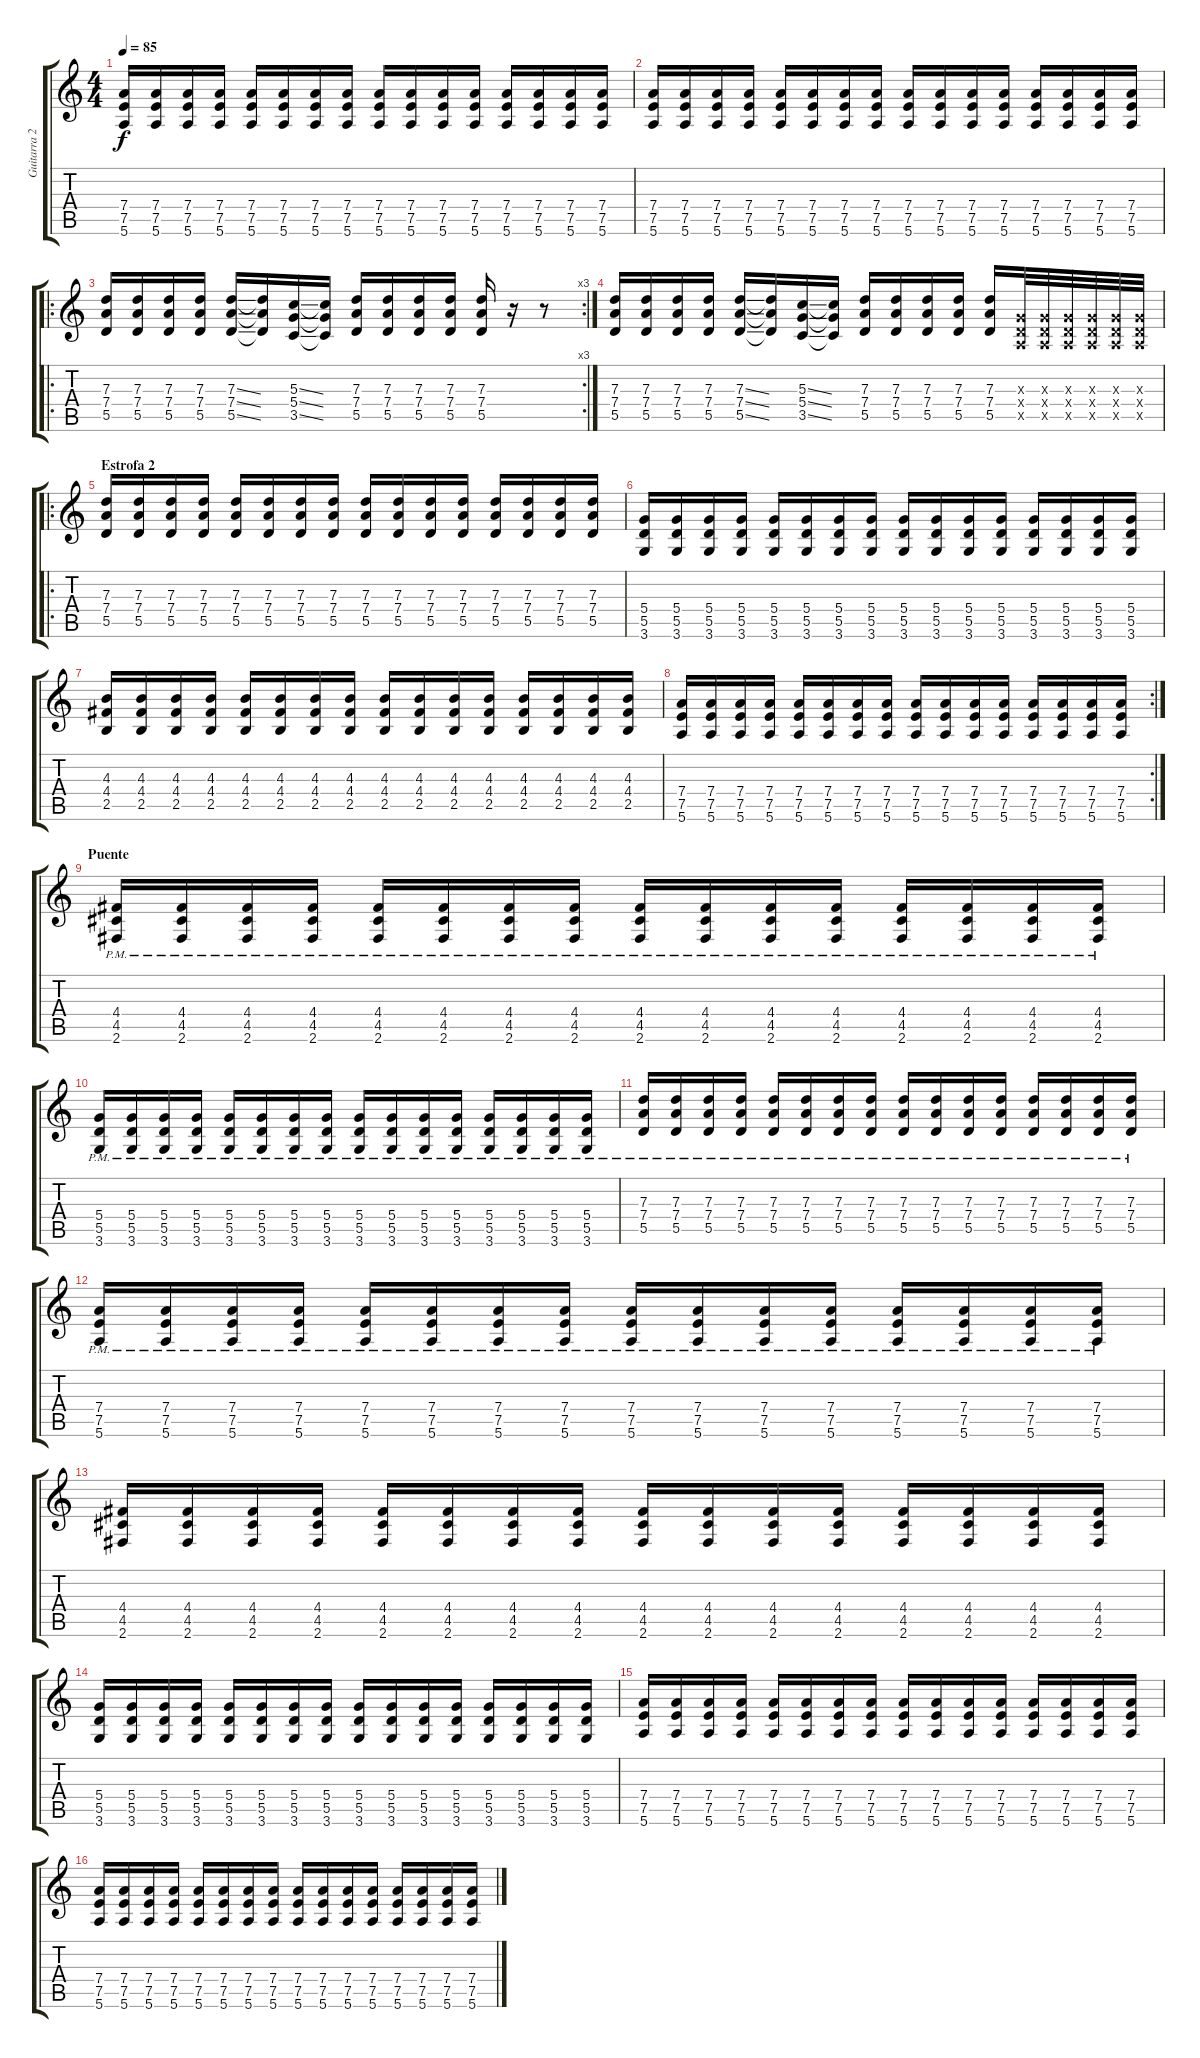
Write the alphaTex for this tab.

\track ("Guitarra 2" "Guitarra 2") {instrument distortionguitar}
\staff {score tabs}
\tuning (E4 B3 G3 D3 A2 E2) {hide}
\ts (4 4)
\tempo 85
\clef g2
\ks c
(7.4 7.5 5.6).16{dy f} (7.4 7.5 5.6).16 (7.4 7.5 5.6).16 (7.4 7.5 5.6).16 (7.4 7.5 5.6).16 (7.4 7.5 5.6).16 (7.4 7.5 5.6).16 (7.4 7.5 5.6).16 (7.4 7.5 5.6).16 (7.4 7.5 5.6).16 (7.4 7.5 5.6).16 (7.4 7.5 5.6).16 (7.4 7.5 5.6).16 (7.4 7.5 5.6).16 (7.4 7.5 5.6).16 (7.4 7.5 5.6).16 |
(7.4 7.5 5.6).16 (7.4 7.5 5.6).16 (7.4 7.5 5.6).16 (7.4 7.5 5.6).16 (7.4 7.5 5.6).16 (7.4 7.5 5.6).16 (7.4 7.5 5.6).16 (7.4 7.5 5.6).16 (7.4 7.5 5.6).16 (7.4 7.5 5.6).16 (7.4 7.5 5.6).16 (7.4 7.5 5.6).16 (7.4 7.5 5.6).16 (7.4 7.5 5.6).16 (7.4 7.5 5.6).16 (7.4 7.5 5.6).16 |
\ro
\rc 3
(7.3 7.4 5.5).16 (7.3 7.4 5.5).16 (7.3 7.4 5.5).16 (7.3 7.4 5.5).16 (7.3{ss} 7.4{ss} 5.5{ss}).16 (7.3{t} 7.4{t} 5.5{t}).16 (5.3{ss} 5.4{ss} 3.5{ss}).16 (5.3{t} 5.4{t} 3.5{t}).16 (7.3 7.4 5.5).16 (7.3 7.4 5.5).16 (7.3 7.4 5.5).16 (7.3 7.4 5.5).16 (7.3 7.4 5.5).16 r.16 r.8 |
(7.3 7.4 5.5).16 (7.3 7.4 5.5).16 (7.3 7.4 5.5).16 (7.3 7.4 5.5).16 (7.3{ss} 7.4{ss} 5.5{ss}).16 (7.3{t} 7.4{t} 5.5{t}).16 (5.3{ss} 5.4{ss} 3.5{ss}).16 (5.3{t} 5.4{t} 3.5{t}).16 (7.3 7.4 5.5).16 (7.3 7.4 5.5).16 (7.3 7.4 5.5).16 (7.3 7.4 5.5).16 (7.3 7.4 5.5).16 (0.3{x} 0.4{x} 0.5{x}).32 (0.3{x} 0.4{x} 0.5{x}).32 (0.3{x} 0.4{x} 0.5{x}).32 (0.3{x} 0.4{x} 0.5{x}).32 (0.3{x} 0.4{x} 0.5{x}).32 (0.3{x} 0.4{x} 0.5{x}).32 |
\ro
\section ("" "Estrofa 2")
(7.3 7.4 5.5).16 (7.3 7.4 5.5).16 (7.3 7.4 5.5).16 (7.3 7.4 5.5).16 (7.3 7.4 5.5).16 (7.3 7.4 5.5).16 (7.3 7.4 5.5).16 (7.3 7.4 5.5).16 (7.3 7.4 5.5).16 (7.3 7.4 5.5).16 (7.3 7.4 5.5).16 (7.3 7.4 5.5).16 (7.3 7.4 5.5).16 (7.3 7.4 5.5).16 (7.3 7.4 5.5).16 (7.3 7.4 5.5).16 |
(5.4 5.5 3.6).16 (5.4 5.5 3.6).16 (5.4 5.5 3.6).16 (5.4 5.5 3.6).16 (5.4 5.5 3.6).16 (5.4 5.5 3.6).16 (5.4 5.5 3.6).16 (5.4 5.5 3.6).16 (5.4 5.5 3.6).16 (5.4 5.5 3.6).16 (5.4 5.5 3.6).16 (5.4 5.5 3.6).16 (5.4 5.5 3.6).16 (5.4 5.5 3.6).16 (5.4 5.5 3.6).16 (5.4 5.5 3.6).16 |
(4.3 4.4 2.5).16 (4.3 4.4 2.5).16 (4.3 4.4 2.5).16 (4.3 4.4 2.5).16 (4.3 4.4 2.5).16 (4.3 4.4 2.5).16 (4.3 4.4 2.5).16 (4.3 4.4 2.5).16 (4.3 4.4 2.5).16 (4.3 4.4 2.5).16 (4.3 4.4 2.5).16 (4.3 4.4 2.5).16 (4.3 4.4 2.5).16 (4.3 4.4 2.5).16 (4.3 4.4 2.5).16 (4.3 4.4 2.5).16 |
\rc 2
(7.4 7.5 5.6).16 (7.4 7.5 5.6).16 (7.4 7.5 5.6).16 (7.4 7.5 5.6).16 (7.4 7.5 5.6).16 (7.4 7.5 5.6).16 (7.4 7.5 5.6).16 (7.4 7.5 5.6).16 (7.4 7.5 5.6).16 (7.4 7.5 5.6).16 (7.4 7.5 5.6).16 (7.4 7.5 5.6).16 (7.4 7.5 5.6).16 (7.4 7.5 5.6).16 (7.4 7.5 5.6).16 (7.4 7.5 5.6).16 |
\section ("" "Puente")
(4.4{pm} 4.5 2.6).16 (4.4{pm} 4.5 2.6).16 (4.4{pm} 4.5 2.6).16 (4.4{pm} 4.5 2.6).16 (4.4{pm} 4.5 2.6).16 (4.4{pm} 4.5 2.6).16 (4.4{pm} 4.5 2.6).16 (4.4{pm} 4.5 2.6).16 (4.4{pm} 4.5 2.6).16 (4.4{pm} 4.5 2.6).16 (4.4{pm} 4.5 2.6).16 (4.4{pm} 4.5 2.6).16 (4.4{pm} 4.5 2.6).16 (4.4{pm} 4.5 2.6).16 (4.4{pm} 4.5 2.6).16 (4.4{pm} 4.5 2.6).16 |
(5.4{pm} 5.5 3.6).16 (5.4{pm} 5.5 3.6).16 (5.4{pm} 5.5 3.6).16 (5.4{pm} 5.5 3.6).16 (5.4{pm} 5.5 3.6).16 (5.4{pm} 5.5 3.6).16 (5.4{pm} 5.5 3.6).16 (5.4{pm} 5.5 3.6).16 (5.4{pm} 5.5 3.6).16 (5.4{pm} 5.5 3.6).16 (5.4{pm} 5.5 3.6).16 (5.4{pm} 5.5 3.6).16 (5.4{pm} 5.5 3.6).16 (5.4{pm} 5.5 3.6).16 (5.4{pm} 5.5 3.6).16 (5.4{pm} 5.5 3.6).16 |
(7.3{pm} 7.4 5.5).16 (7.3{pm} 7.4 5.5).16 (7.3{pm} 7.4 5.5).16 (7.3{pm} 7.4 5.5).16 (7.3{pm} 7.4 5.5).16 (7.3{pm} 7.4 5.5).16 (7.3{pm} 7.4 5.5).16 (7.3{pm} 7.4 5.5).16 (7.3{pm} 7.4 5.5).16 (7.3{pm} 7.4 5.5).16 (7.3{pm} 7.4 5.5).16 (7.3{pm} 7.4 5.5).16 (7.3{pm} 7.4 5.5).16 (7.3{pm} 7.4 5.5).16 (7.3{pm} 7.4 5.5).16 (7.3{pm} 7.4 5.5).16 |
(7.4{pm} 7.5 5.6).16 (7.4{pm} 7.5 5.6).16 (7.4{pm} 7.5 5.6).16 (7.4{pm} 7.5 5.6).16 (7.4{pm} 7.5 5.6).16 (7.4{pm} 7.5 5.6).16 (7.4{pm} 7.5 5.6).16 (7.4{pm} 7.5 5.6).16 (7.4{pm} 7.5 5.6).16 (7.4{pm} 7.5 5.6).16 (7.4{pm} 7.5 5.6).16 (7.4{pm} 7.5 5.6).16 (7.4{pm} 7.5 5.6).16 (7.4{pm} 7.5 5.6).16 (7.4{pm} 7.5 5.6).16 (7.4{pm} 7.5 5.6).16 |
(4.4 4.5 2.6).16 (4.4 4.5 2.6).16 (4.4 4.5 2.6).16 (4.4 4.5 2.6).16 (4.4 4.5 2.6).16 (4.4 4.5 2.6).16 (4.4 4.5 2.6).16 (4.4 4.5 2.6).16 (4.4 4.5 2.6).16 (4.4 4.5 2.6).16 (4.4 4.5 2.6).16 (4.4 4.5 2.6).16 (4.4 4.5 2.6).16 (4.4 4.5 2.6).16 (4.4 4.5 2.6).16 (4.4 4.5 2.6).16 |
(5.4 5.5 3.6).16 (5.4 5.5 3.6).16 (5.4 5.5 3.6).16 (5.4 5.5 3.6).16 (5.4 5.5 3.6).16 (5.4 5.5 3.6).16 (5.4 5.5 3.6).16 (5.4 5.5 3.6).16 (5.4 5.5 3.6).16 (5.4 5.5 3.6).16 (5.4 5.5 3.6).16 (5.4 5.5 3.6).16 (5.4 5.5 3.6).16 (5.4 5.5 3.6).16 (5.4 5.5 3.6).16 (5.4 5.5 3.6).16 |
(7.4 7.5 5.6).16 (7.4 7.5 5.6).16 (7.4 7.5 5.6).16 (7.4 7.5 5.6).16 (7.4 7.5 5.6).16 (7.4 7.5 5.6).16 (7.4 7.5 5.6).16 (7.4 7.5 5.6).16 (7.4 7.5 5.6).16 (7.4 7.5 5.6).16 (7.4 7.5 5.6).16 (7.4 7.5 5.6).16 (7.4 7.5 5.6).16 (7.4 7.5 5.6).16 (7.4 7.5 5.6).16 (7.4 7.5 5.6).16 |
(7.4 7.5 5.6).16 (7.4 7.5 5.6).16 (7.4 7.5 5.6).16 (7.4 7.5 5.6).16 (7.4 7.5 5.6).16 (7.4 7.5 5.6).16 (7.4 7.5 5.6).16 (7.4 7.5 5.6).16 (7.4 7.5 5.6).16 (7.4 7.5 5.6).16 (7.4 7.5 5.6).16 (7.4 7.5 5.6).16 (7.4 7.5 5.6).16 (7.4 7.5 5.6).16 (7.4 7.5 5.6).16 (7.4 7.5 5.6).16
